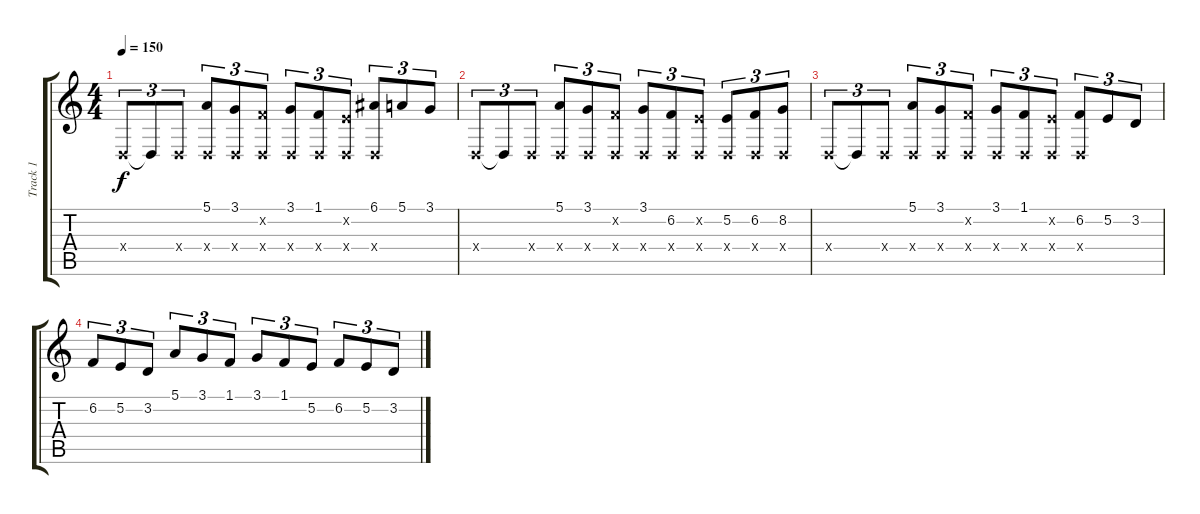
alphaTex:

\track ("Track 1" "Track 1") {instrument lead2sawtooth}
\staff {score tabs}
\tuning (E4 B3 G3 D3 A2 E2) {hide}
\ts (4 4)
\tempo 150
\clef g2
\ks c
0.4{x}.8{tu (3 2) dy f} 0.4{t}.8{tu (3 2)} 0.4{x}.8{tu (3 2)} (5.1 0.4{x}).8{tu (3 2)} (3.1 0.4{x}).8{tu (3 2)} (6.2{x} 0.4{x}).8{tu (3 2)} (3.1 0.4{x}).8{tu (3 2)} (1.1 0.4{x}).8{tu (3 2)} (5.2{x} 0.4{x}).8{tu (3 2)} (6.1 0.4{x}).8{tu (3 2)} 5.1.8{tu (3 2)} 3.1.8{tu (3 2)} |
0.4{x}.8{tu (3 2)} 0.4{t}.8{tu (3 2)} 0.4{x}.8{tu (3 2)} (5.1 0.4{x}).8{tu (3 2)} (3.1 0.4{x}).8{tu (3 2)} (6.2{x} 0.4{x}).8{tu (3 2)} (3.1 0.4{x}).8{tu (3 2)} (6.2 0.4{x}).8{tu (3 2)} (5.2{x} 0.4{x}).8{tu (3 2)} (5.2 0.4{x}).8{tu (3 2)} (6.2 0.4{x}).8{tu (3 2)} (8.2 0.4{x}).8{tu (3 2)} |
0.4{x}.8{tu (3 2)} 0.4{t}.8{tu (3 2)} 0.4{x}.8{tu (3 2)} (5.1 0.4{x}).8{tu (3 2)} (3.1 0.4{x}).8{tu (3 2)} (6.2{x} 0.4{x}).8{tu (3 2)} (3.1 0.4{x}).8{tu (3 2)} (1.1 0.4{x}).8{tu (3 2)} (5.2{x} 0.4{x}).8{tu (3 2)} (6.2 0.4{x}).8{tu (3 2)} 5.2.8{tu (3 2)} 3.2.8{tu (3 2)} |
6.2.8{tu (3 2)} 5.2.8{tu (3 2)} 3.2.8{tu (3 2)} 5.1.8{tu (3 2)} 3.1.8{tu (3 2)} 1.1.8{tu (3 2)} 3.1.8{tu (3 2)} 1.1.8{tu (3 2)} 5.2.8{tu (3 2)} 6.2.8{tu (3 2)} 5.2.8{tu (3 2)} 3.2.8{tu (3 2)}
